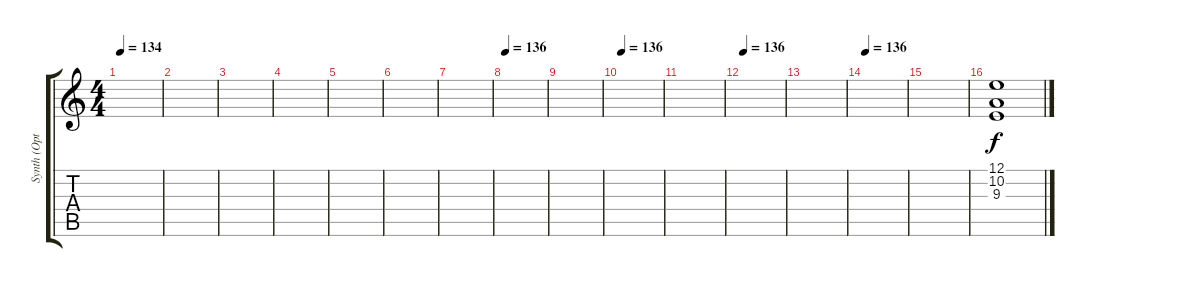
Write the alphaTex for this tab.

\track ("Synth (Optional)" "Synth (Opt") {instrument pad4choir}
\staff {score tabs}
\tuning (E4 B3 G3 D3 A2 E2) {hide}
\ts (4 4)
\tempo 134
\clef g2
\ks c
|
|
|
|
|
|
|
\tempo 136
|
|
\tempo 136
|
|
\tempo 136
|
|
\tempo 136
|
|
(12.1 10.2 9.3).1
